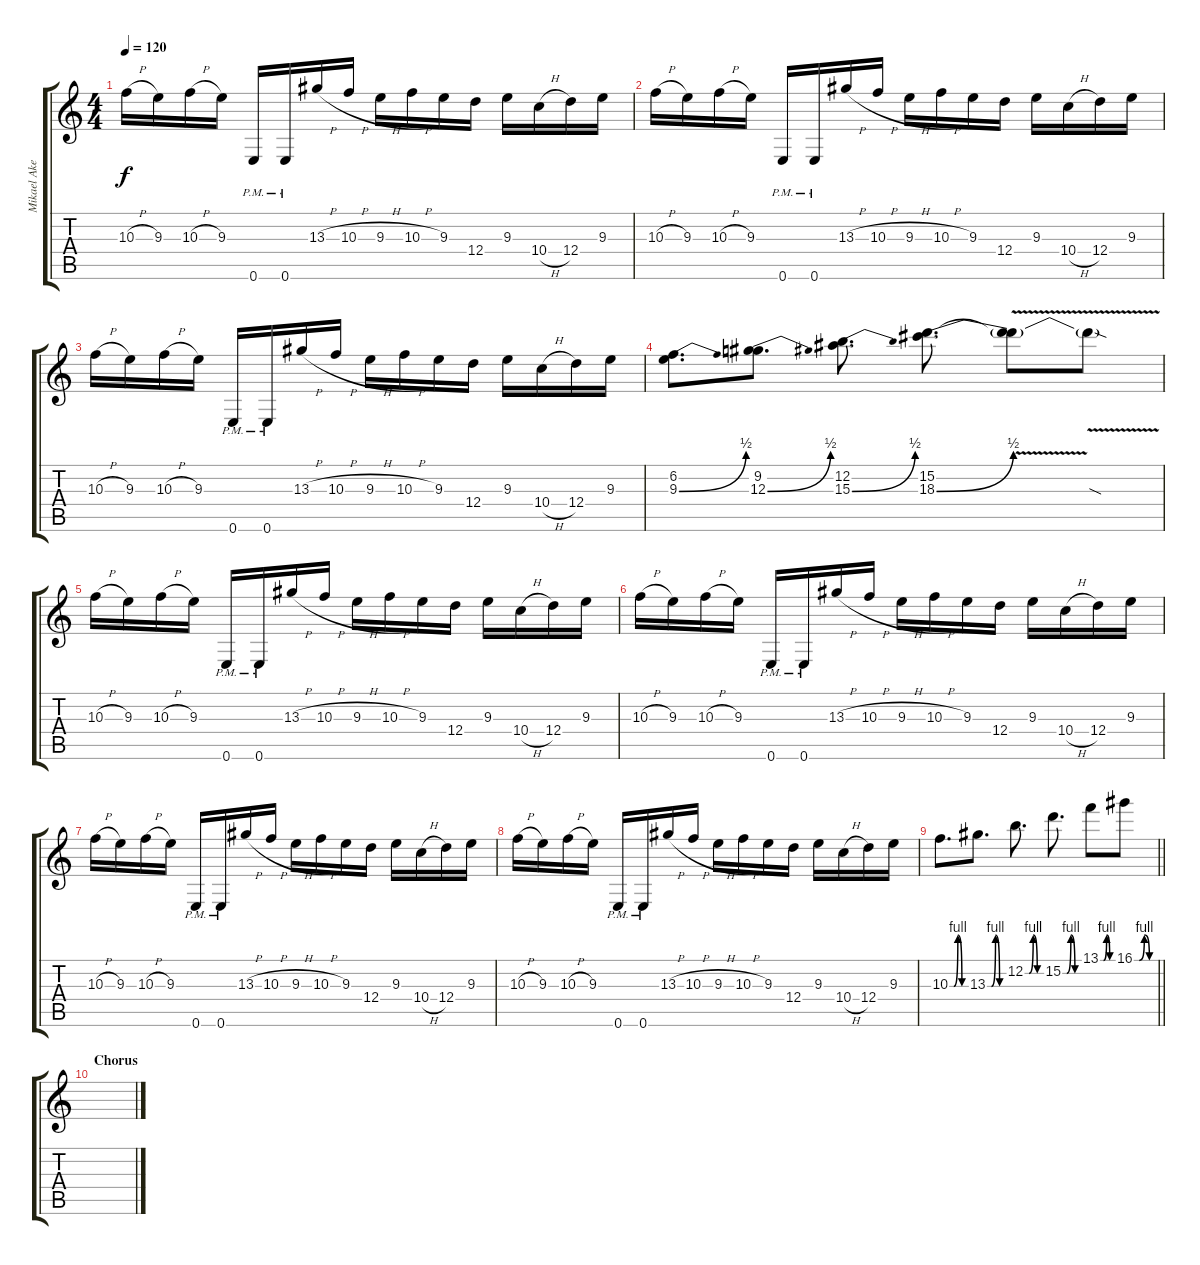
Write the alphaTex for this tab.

\track ("Mikael Akerfeldt - Electric Guitar 2" "Mikael Ake") {instrument distortionguitar}
\staff {score tabs}
\tuning (E4 B3 G3 D3 A2 E2) {hide}
\ts (4 4)
\tempo 120
\clef g2
\ks c
10.3{h}.16{dy f} 9.3.16 10.3{h}.16 9.3.16 0.6{pm}.16 0.6{pm}.16 13.3{h}.16 10.3{h}.16 9.3{h}.16 10.3{h}.16 9.3.16 12.4.16 9.3.16 10.4{h}.16 12.4.16 9.3.16 |
10.3{h}.16 9.3.16 10.3{h}.16 9.3.16 0.6{pm}.16 0.6{pm}.16 13.3{h}.16 10.3{h}.16 9.3{h}.16 10.3{h}.16 9.3.16 12.4.16 9.3.16 10.4{h}.16 12.4.16 9.3.16 |
10.3{h}.16 9.3.16 10.3{h}.16 9.3.16 0.6{pm}.16 0.6{pm}.16 13.3{h}.16 10.3{h}.16 9.3{h}.16 10.3{h}.16 9.3.16 12.4.16 9.3.16 10.4{h}.16 12.4.16 9.3.16 |
(6.2 9.3{be (bend 0 0 60 2)}).8{d} (9.2 12.3{be (bend 0 0 60 2)}).8{d} (12.2 15.3{be (bend 0 0 60 2)}).8{d} (15.2 18.3{be (bend 0 0 60 2)}).8{d} (15.2{t} 18.3{v t}).8 18.3{sod t}.8 |
10.3{h}.16 9.3.16 10.3{h}.16 9.3.16 0.6{pm}.16 0.6{pm}.16 13.3{h}.16 10.3{h}.16 9.3{h}.16 10.3{h}.16 9.3.16 12.4.16 9.3.16 10.4{h}.16 12.4.16 9.3.16 |
10.3{h}.16 9.3.16 10.3{h}.16 9.3.16 0.6{pm}.16 0.6{pm}.16 13.3{h}.16 10.3{h}.16 9.3{h}.16 10.3{h}.16 9.3.16 12.4.16 9.3.16 10.4{h}.16 12.4.16 9.3.16 |
10.3{h}.16 9.3.16 10.3{h}.16 9.3.16 0.6{pm}.16 0.6{pm}.16 13.3{h}.16 10.3{h}.16 9.3{h}.16 10.3{h}.16 9.3.16 12.4.16 9.3.16 10.4{h}.16 12.4.16 9.3.16 |
10.3{h}.16 9.3.16 10.3{h}.16 9.3.16 0.6{pm}.16 0.6{pm}.16 13.3{h}.16 10.3{h}.16 9.3{h}.16 10.3{h}.16 9.3.16 12.4.16 9.3.16 10.4{h}.16 12.4.16 9.3.16 |
\barLineRight lightlight
10.3{be (custom 0 0 15 0 30 4 45 0 60 0)}.8{d} 13.3{be (custom 0 0 15 0 30 4 45 0 60 0)}.8{d} 12.2{be (custom 0 0 15 0 30 4 45 0 60 0)}.8{d} 15.2{be (custom 0 0 15 0 30 4 45 0 60 0)}.8{d} 13.1{be (custom 0 0 15 0 30 4 45 0 60 0)}.8 16.1{be (custom 0 0 15 0 30 4 45 0 60 0)}.8 |
\section ("" "Chorus")
